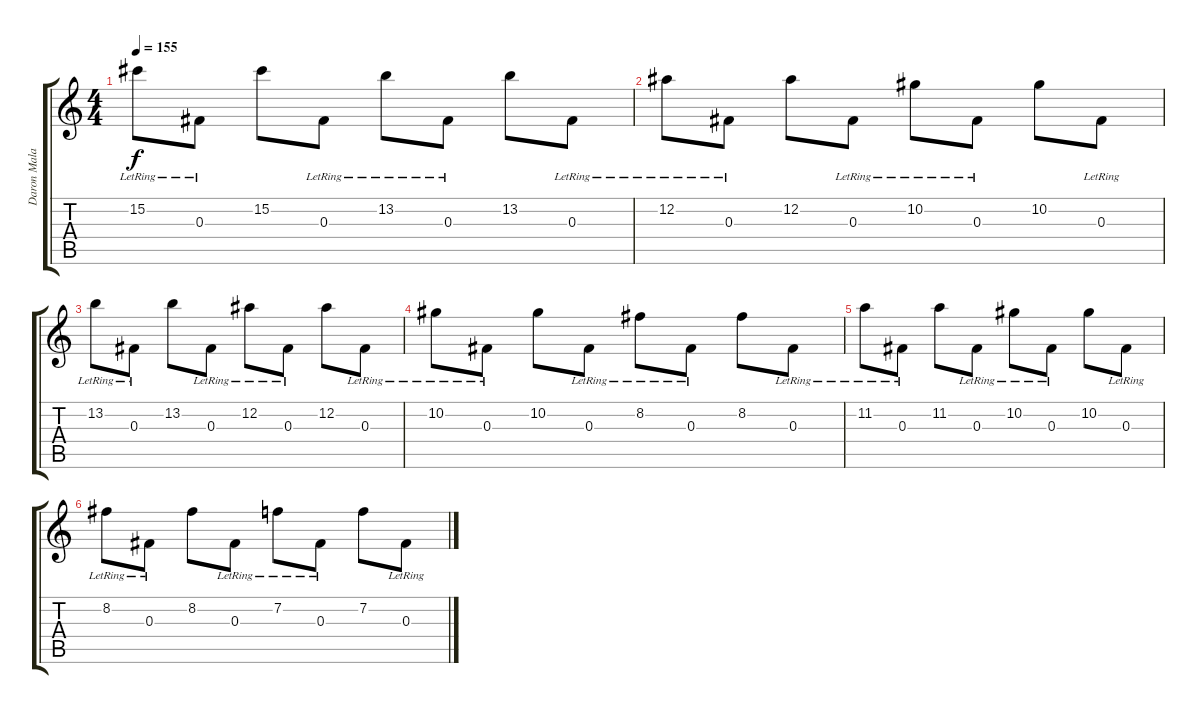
\track ("Daron Malakian - Intro" "Daron Mala") {instrument electricguitarclean}
\staff {score tabs}
\tuning (Eb4 Bb3 Gb3 Db3 Ab2 Db2) {hide}
\ts (4 4)
\tempo 155
\clef g2
\ks c
15.2{lr}.8{dy f} 0.3{lr}.8 15.2.8 0.3{lr}.8 13.2{lr}.8 0.3{lr}.8 13.2.8 0.3{lr}.8 |
12.2{lr}.8 0.3{lr}.8 12.2.8 0.3{lr}.8 10.2{lr}.8 0.3{lr}.8 10.2.8 0.3{lr}.8 |
13.2{lr}.8 0.3{lr}.8 13.2.8 0.3{lr}.8 12.2{lr}.8 0.3{lr}.8 12.2.8 0.3{lr}.8 |
10.2{lr}.8 0.3{lr}.8 10.2.8 0.3{lr}.8 8.2{lr}.8 0.3{lr}.8 8.2.8 0.3{lr}.8 |
11.2{lr}.8 0.3{lr}.8 11.2.8 0.3{lr}.8 10.2{lr}.8 0.3{lr}.8 10.2.8 0.3{lr}.8 |
8.2{lr}.8 0.3{lr}.8 8.2.8 0.3{lr}.8 7.2{lr}.8 0.3{lr}.8 7.2.8 0.3{lr}.8
